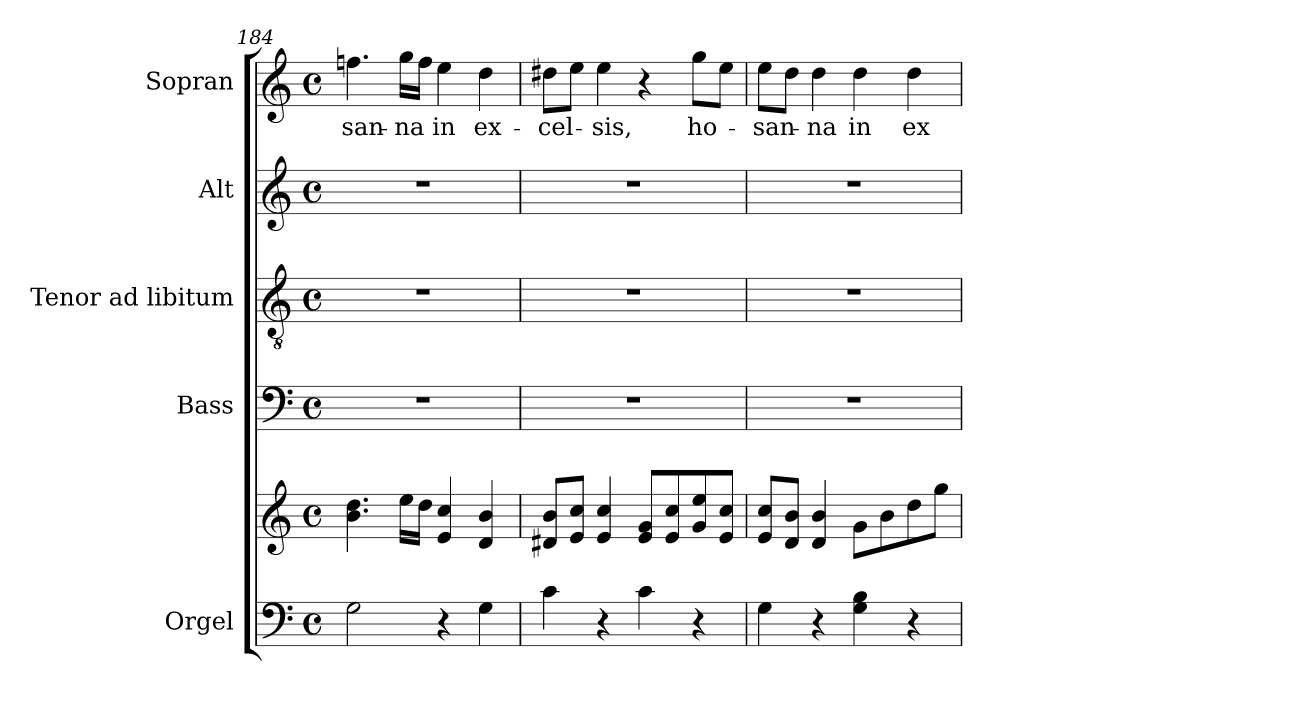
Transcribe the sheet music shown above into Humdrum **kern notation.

**kern	**kern	**kern	**kern	**kern	**kern	**text
*part5	*part5	*part4	*part3	*part2	*part1	*part1
*staff6	*staff5	*staff4	*staff3	*staff2	*staff1	*staff1
*I"Orgel	*	*I"Bass	*I"Tenor ad libitum	*I"Alt	*I"Sopran	*
*I'Org.	*	*I'B.	*I'T.	*I'A.	*I'S.	*
*clefF4	*clefG2	*clefF4	*clefGv2	*clefG2	*clefG2	*
*k[]	*k[]	*k[]	*k[]	*k[]	*k[]	*
*C:	*C:	*C:	*C:	*C:	*C:	*
*M4/4	*M4/4	*M4/4	*M4/4	*M4/4	*M4/4	*
*met(c)	*met(c)	*met(c)	*met(c)	*met(c)	*met(c)	*
=184	=184	=184	=184	=184	=184	=184
!	!	!	!	!	!	!LO:LY:b
2G\	4.b\ 4.dd\	1r	1r	1r	4.ffn\	-san-
!	!	!	!	!	!	!LO:LY:b
.	16ee\LL	.	.	.	16gg\LL	-na
.	16dd\JJ	.	.	.	16ff\JJ	.
!	!	!	!	!	!	!LO:LY:b
4r	4e/ 4cc/	.	.	.	4ee\	in
!	!	!	!	!	!	!LO:LY:b
4G\	4d/ 4b/	.	.	.	4dd\	ex-
=185	=185	=185	=185	=185	=185	=185
!	!	!	!	!	!	!LO:LY:b
4c\	8d#X/ 8b/L	1r	1r	1r	8dd#X\L	-cel-
.	8e/ 8cc/J	.	.	.	8ee\J	.
!	!	!	!	!	!	!LO:LY:b
4r	4e/ 4cc/	.	.	.	4ee\	-sis,
4c\	8e/ 8g/L	.	.	.	4r	.
.	8e/ 8cc/	.	.	.	.	.
!	!	!	!	!	!	!LO:LY:b
4r	8g/ 8ee/	.	.	.	8gg\L	ho-
.	8e/ 8cc/J	.	.	.	8ee\J	.
=186	=186	=186	=186	=186	=186	=186
!	!	!	!	!	!	!LO:LY:b
4G\	8e/ 8cc/L	1r	1r	1r	8ee\L	-san-
.	8d/ 8b/J	.	.	.	8dd\J	.
!	!	!	!	!	!	!LO:LY:b
4r	4d/ 4b/	.	.	.	4dd\	-na
!	!	!	!	!	!	!LO:LY:b
4G\ 4B\	8g\L	.	.	.	4dd\	in
.	8b\	.	.	.	.	.
!	!	!	!	!	!	!LO:LY:b
4r	8dd\	.	.	.	4dd\	ex-
.	8gg\J	.	.	.	.	.
=	=	=	=	=	=	=
*-	*-	*-	*-	*-	*-	*-
